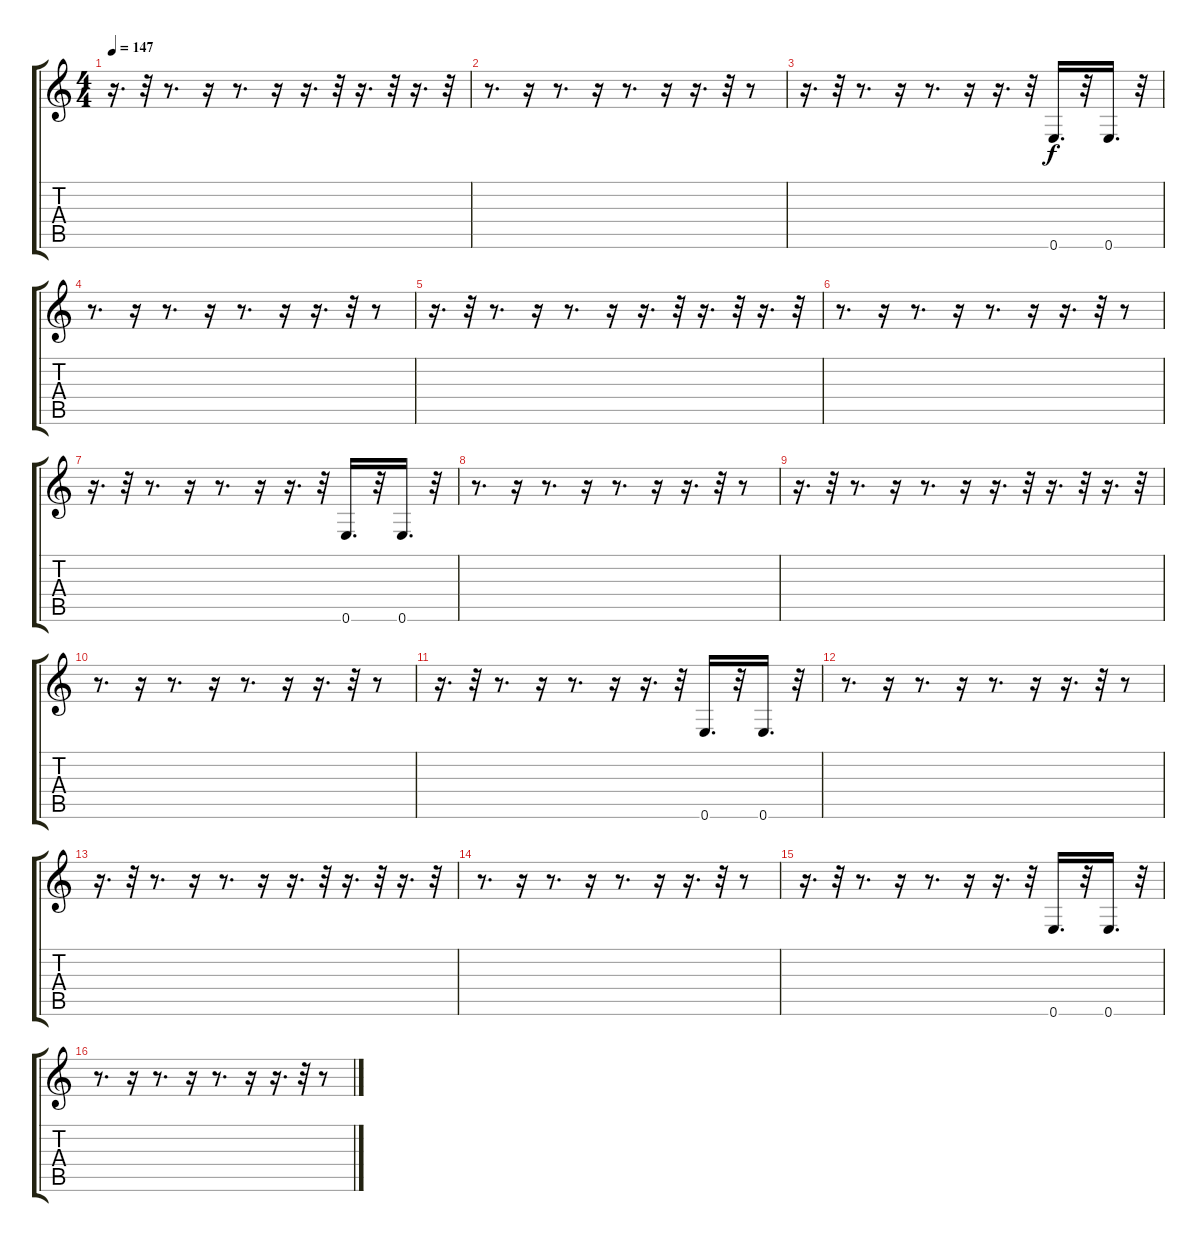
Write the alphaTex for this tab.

\track "" {instrument electricbassfinger}
\staff {score tabs}
\tuning (E4 B3 G3 D3 A2 E2) {hide}
\ts (4 4)
\tempo 147
\clef g2
\ks c
r.16{d dy f} r.32 r.8{d} r.16 r.8{d} r.16 r.16{d} r.32 r.16{d} r.32 r.16{d} r.32 |
r.8{d} r.16 r.8{d} r.16 r.8{d} r.16 r.16{d} r.32 r.8 |
r.16{d} r.32 r.8{d} r.16 r.8{d} r.16 r.16{d} r.32 0.6.16{d} r.32 0.6.16{d} r.32 |
r.8{d} r.16 r.8{d} r.16 r.8{d} r.16 r.16{d} r.32 r.8 |
r.16{d} r.32 r.8{d} r.16 r.8{d} r.16 r.16{d} r.32 r.16{d} r.32 r.16{d} r.32 |
r.8{d} r.16 r.8{d} r.16 r.8{d} r.16 r.16{d} r.32 r.8 |
r.16{d} r.32 r.8{d} r.16 r.8{d} r.16 r.16{d} r.32 0.6.16{d} r.32 0.6.16{d} r.32 |
r.8{d} r.16 r.8{d} r.16 r.8{d} r.16 r.16{d} r.32 r.8 |
r.16{d} r.32 r.8{d} r.16 r.8{d} r.16 r.16{d} r.32 r.16{d} r.32 r.16{d} r.32 |
r.8{d} r.16 r.8{d} r.16 r.8{d} r.16 r.16{d} r.32 r.8 |
r.16{d} r.32 r.8{d} r.16 r.8{d} r.16 r.16{d} r.32 0.6.16{d} r.32 0.6.16{d} r.32 |
r.8{d} r.16 r.8{d} r.16 r.8{d} r.16 r.16{d} r.32 r.8 |
r.16{d} r.32 r.8{d} r.16 r.8{d} r.16 r.16{d} r.32 r.16{d} r.32 r.16{d} r.32 |
r.8{d} r.16 r.8{d} r.16 r.8{d} r.16 r.16{d} r.32 r.8 |
r.16{d} r.32 r.8{d} r.16 r.8{d} r.16 r.16{d} r.32 0.6.16{d} r.32 0.6.16{d} r.32 |
r.8{d} r.16 r.8{d} r.16 r.8{d} r.16 r.16{d} r.32 r.8
